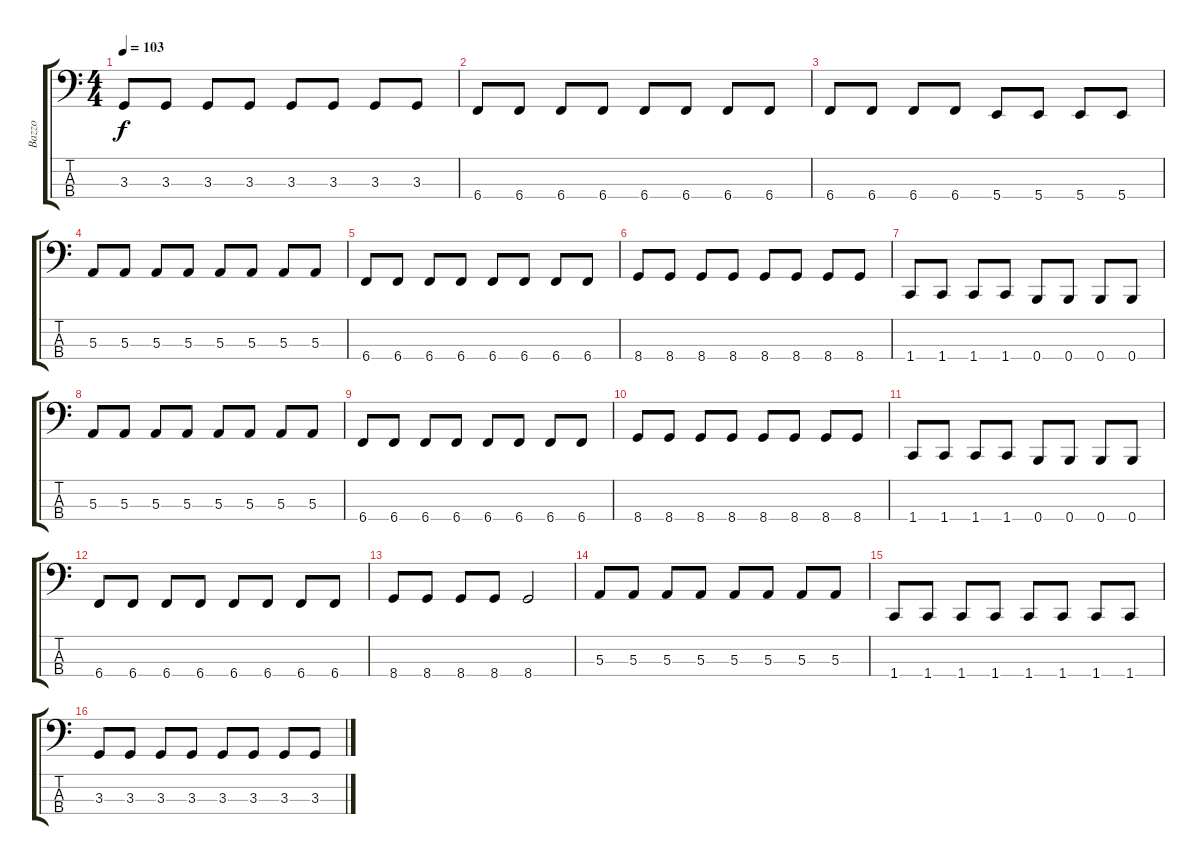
\track ("Bazzo" "Bazzo") {instrument electricbasspick}
\staff {score tabs}
\tuning (D2 A1 E1 B0) {hide}
\ts (4 4)
\tempo 103
\clef f4
\ks c
3.3.8{dy f} 3.3.8 3.3.8 3.3.8 3.3.8 3.3.8 3.3.8 3.3.8 |
6.4.8 6.4.8 6.4.8 6.4.8 6.4.8 6.4.8 6.4.8 6.4.8 |
6.4.8 6.4.8 6.4.8 6.4.8 5.4.8 5.4.8 5.4.8 5.4.8 |
5.3.8 5.3.8 5.3.8 5.3.8 5.3.8 5.3.8 5.3.8 5.3.8 |
6.4.8 6.4.8 6.4.8 6.4.8 6.4.8 6.4.8 6.4.8 6.4.8 |
8.4.8 8.4.8 8.4.8 8.4.8 8.4.8 8.4.8 8.4.8 8.4.8 |
1.4.8 1.4.8 1.4.8 1.4.8 0.4.8 0.4.8 0.4.8 0.4.8 |
5.3.8 5.3.8 5.3.8 5.3.8 5.3.8 5.3.8 5.3.8 5.3.8 |
6.4.8 6.4.8 6.4.8 6.4.8 6.4.8 6.4.8 6.4.8 6.4.8 |
8.4.8 8.4.8 8.4.8 8.4.8 8.4.8 8.4.8 8.4.8 8.4.8 |
1.4.8 1.4.8 1.4.8 1.4.8 0.4.8 0.4.8 0.4.8 0.4.8 |
6.4.8 6.4.8 6.4.8 6.4.8 6.4.8 6.4.8 6.4.8 6.4.8 |
8.4.8 8.4.8 8.4.8 8.4.8 8.4.2 |
5.3.8 5.3.8 5.3.8 5.3.8 5.3.8 5.3.8 5.3.8 5.3.8 |
1.4.8 1.4.8 1.4.8 1.4.8 1.4.8 1.4.8 1.4.8 1.4.8 |
3.3.8 3.3.8 3.3.8 3.3.8 3.3.8 3.3.8 3.3.8 3.3.8
